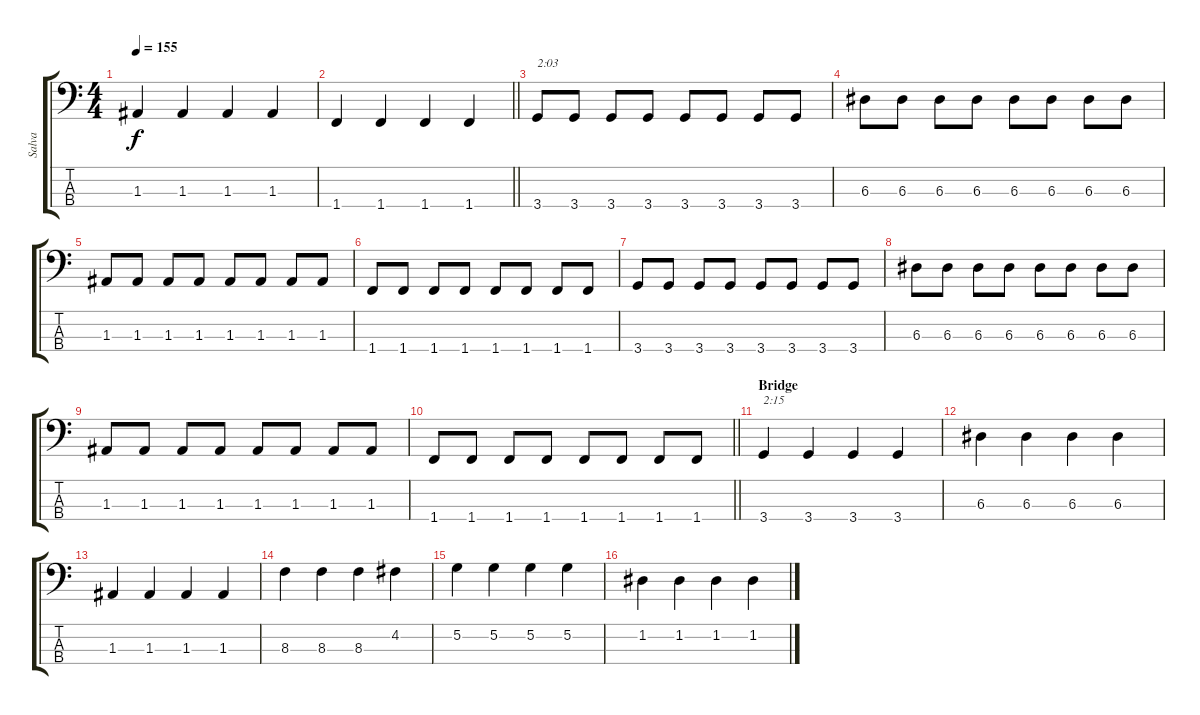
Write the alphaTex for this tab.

\track ("Salva" "Salva") {instrument electricbassfinger}
\staff {score tabs}
\tuning (G2 D2 A1 E1) {hide}
\ts (4 4)
\tempo 155
\clef f4
\ks c
1.3.4{dy f} 1.3.4 1.3.4 1.3.4 |
\barLineRight lightlight
1.4.4 1.4.4 1.4.4 1.4.4 |
\section ("" "")
3.4.8{txt "2:03"} 3.4.8 3.4.8 3.4.8 3.4.8 3.4.8 3.4.8 3.4.8 |
6.3.8 6.3.8 6.3.8 6.3.8 6.3.8 6.3.8 6.3.8 6.3.8 |
1.3.8 1.3.8 1.3.8 1.3.8 1.3.8 1.3.8 1.3.8 1.3.8 |
1.4.8 1.4.8 1.4.8 1.4.8 1.4.8 1.4.8 1.4.8 1.4.8 |
3.4.8 3.4.8 3.4.8 3.4.8 3.4.8 3.4.8 3.4.8 3.4.8 |
6.3.8 6.3.8 6.3.8 6.3.8 6.3.8 6.3.8 6.3.8 6.3.8 |
1.3.8 1.3.8 1.3.8 1.3.8 1.3.8 1.3.8 1.3.8 1.3.8 |
\barLineRight lightlight
1.4.8 1.4.8 1.4.8 1.4.8 1.4.8 1.4.8 1.4.8 1.4.8 |
\section ("" "Bridge")
3.4.4{txt "2:15"} 3.4.4 3.4.4 3.4.4 |
6.3.4 6.3.4 6.3.4 6.3.4 |
1.3.4 1.3.4 1.3.4 1.3.4 |
8.3.4 8.3.4 8.3.4 4.2.4 |
5.2.4 5.2.4 5.2.4 5.2.4 |
1.2.4 1.2.4 1.2.4 1.2.4
